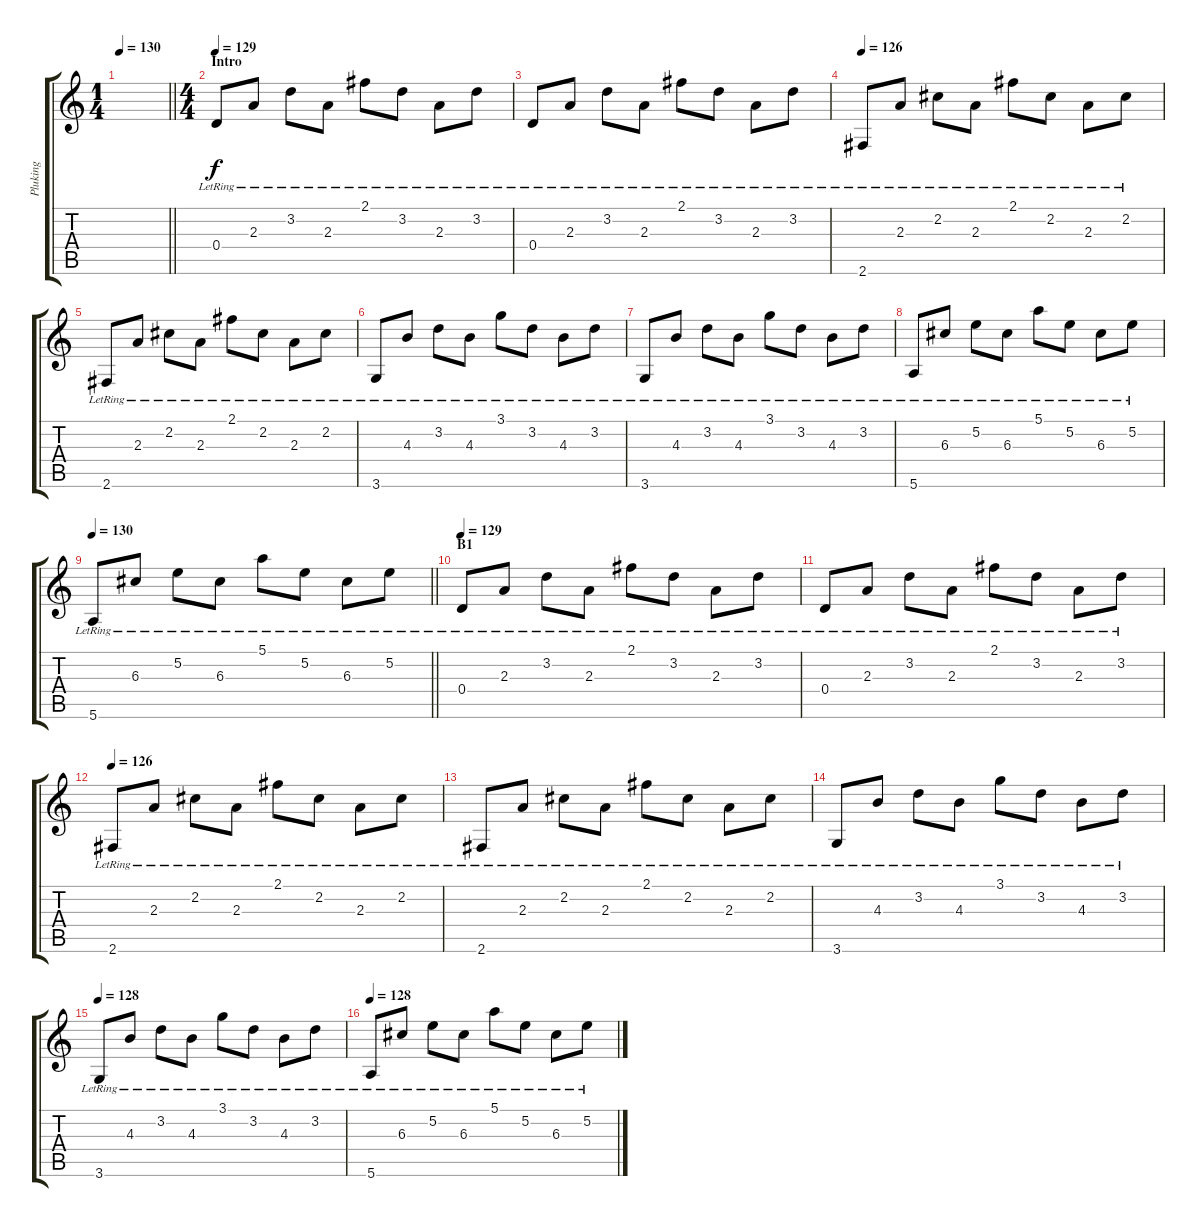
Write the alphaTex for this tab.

\track ("Pluking" "Pluking") {instrument electricguitarclean}
\staff {score tabs}
\tuning (E4 B3 G3 D3 A2 E2) {hide}
\ts (1 4)
\tempo 130
\tempo 181
\tempo 130
\clef g2
\barLineRight lightlight
\ks c
|
\ts (4 4)
\section ("" "Intro")
\tempo 129
0.4{lr}.8 2.3{lr}.8 3.2{lr}.8 2.3{lr}.8 2.1{lr}.8 3.2{lr}.8 2.3{lr}.8 3.2{lr}.8 |
0.4{lr}.8 2.3{lr}.8 3.2{lr}.8 2.3{lr}.8 2.1{lr}.8 3.2{lr}.8 2.3{lr}.8 3.2{lr}.8 |
\tempo 126
2.6{lr}.8 2.3{lr}.8 2.2{lr}.8 2.3{lr}.8 2.1{lr}.8 2.2{lr}.8 2.3{lr}.8 2.2{lr}.8 |
2.6{lr}.8 2.3{lr}.8 2.2{lr}.8 2.3{lr}.8 2.1{lr}.8 2.2{lr}.8 2.3{lr}.8 2.2{lr}.8 |
3.6{lr}.8 4.3{lr}.8 3.2{lr}.8 4.3{lr}.8 3.1{lr}.8 3.2{lr}.8 4.3{lr}.8 3.2{lr}.8 |
3.6{lr}.8 4.3{lr}.8 3.2{lr}.8 4.3{lr}.8 3.1{lr}.8 3.2{lr}.8 4.3{lr}.8 3.2{lr}.8 |
5.6{lr}.8 6.3{lr}.8 5.2{lr}.8 6.3{lr}.8 5.1{lr}.8 5.2{lr}.8 6.3{lr}.8 5.2{lr}.8 |
\tempo 130
\barLineRight lightlight
5.6{lr}.8 6.3{lr}.8 5.2{lr}.8 6.3{lr}.8 5.1{lr}.8 5.2{lr}.8 6.3{lr}.8 5.2{lr}.8 |
\section ("" "B1")
\tempo 129
0.4{lr}.8 2.3{lr}.8 3.2{lr}.8 2.3{lr}.8 2.1{lr}.8 3.2{lr}.8 2.3{lr}.8 3.2{lr}.8 |
0.4{lr}.8 2.3{lr}.8 3.2{lr}.8 2.3{lr}.8 2.1{lr}.8 3.2{lr}.8 2.3{lr}.8 3.2{lr}.8 |
\tempo 126
2.6{lr}.8 2.3{lr}.8 2.2{lr}.8 2.3{lr}.8 2.1{lr}.8 2.2{lr}.8 2.3{lr}.8 2.2{lr}.8 |
2.6{lr}.8 2.3{lr}.8 2.2{lr}.8 2.3{lr}.8 2.1{lr}.8 2.2{lr}.8 2.3{lr}.8 2.2{lr}.8 |
3.6{lr}.8 4.3{lr}.8 3.2{lr}.8 4.3{lr}.8 3.1{lr}.8 3.2{lr}.8 4.3{lr}.8 3.2{lr}.8 |
\tempo 128
3.6{lr}.8 4.3{lr}.8 3.2{lr}.8 4.3{lr}.8 3.1{lr}.8 3.2{lr}.8 4.3{lr}.8 3.2{lr}.8 |
\tempo 128
5.6{lr}.8 6.3{lr}.8 5.2{lr}.8 6.3{lr}.8 5.1{lr}.8 5.2{lr}.8 6.3{lr}.8 5.2{lr}.8
